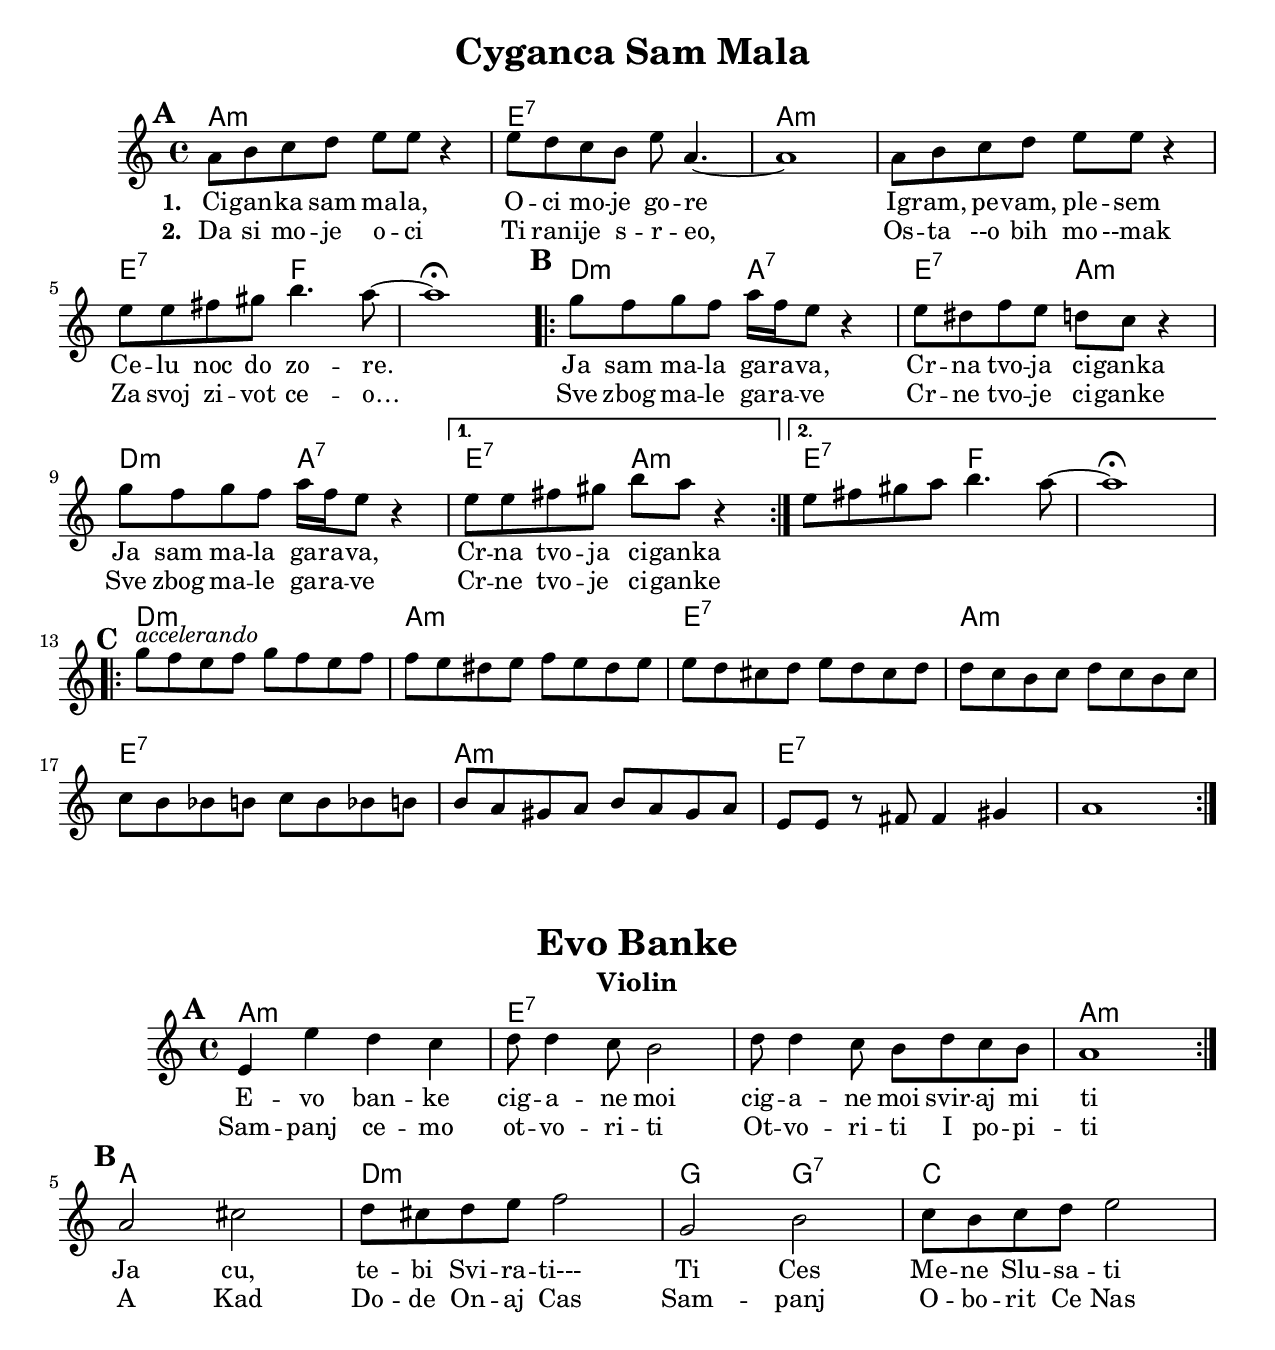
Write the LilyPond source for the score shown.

\version "2.18.0"
\include "english.ly"
\paper{
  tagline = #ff
  print-all-headers = ##t
  #(set-paper-size "letter")
}
date = #(strftime "%d-%m-%Y" (localtime (current-time)))


% \markup{ \italic{ \date }  }

%\markup{ Got something to say? }
\version "2.18.0"
\include "english.ly"
\paper{
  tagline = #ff
  print-all-headers = ##t
  #(set-paper-size "letter")
}
date = #(strftime "%d-%m-%Y" (localtime (current-time)))

%\markup{ \italic{ \date }  }

%\markup{ Got something to say? }

global = {
  \clef treble
  \key c\major
  \time 4/4
  \set Score.markFormatter = #format-mark-box-alphabet
}

%#################################### Melody ########################
%melody =  \transpose c d \relative c' {  %transpose for clarinet
melody = \relative c'' {
  \global
  %\partial 16*3 a16 d f   %lead in notes


  \mark \default
  a8 b c d e e r4
  %e8 d c b c a4.~
  e8 d c b e a,4.~
  a1
  a8 b c d e8 e r4 |
  e8 e fs gs b4. a8~
  a1\fermata

  %\key c\major
  \repeat volta 2{
    \mark \default
    %\repeat unfold 3{
    g8 f g f a16 f e8 r4
    e8 ds f e d c r4|

    g'8 f g f a16 f e8 r4
  }
  \alternative{
    {e8 e fs gs b a  r4}
    {
      e8 fs gs a  b4. a8~|
      a1\fermata
    }
  }

  %\bar"||"|
  \break
  \repeat volta 2{
    \mark \default
    g8 ^\markup {\italic {accelerando}} f e f g f e f
    f e ds e f e ds e
    e d cs d e d cs d
    d c b c d c b c

    c b bf b c b bf b
    b8 a gs a b a gs a|

    e8 e r8  fs8 fs4 gs4  |
    a1

  }

}
%################################# Lyrics #####################
\addlyrics{
  \set stanza = #"1. "

  Ci -- gan -- ka sam ma -- la,
  O -- ci mo -- je go -- re
  Ig -- ram, pe -- vam, ple -- sem
  Ce -- lu noc do zo -- re.

  Ja sam ma -- la﻿ ga -- ra -- va,
  Cr -- na tvo -- ja ci -- ganka
  Ja sam ma -- la﻿ ga -- ra -- va,
  Cr -- na tvo -- ja ci -- ganka
}
\addlyrics {
  \set stanza = #"2. "
  Da si mo -- je o -- ci
  Ti ran -- ije s -- r -- eo,
  Os -- ta --o bih mo --mak
  Za svoj zi -- vot ce -- o…

  Sve zbog ma -- le ga -- ra -- ve
  Cr -- ne tvo -- je ci -- ganke
  Sve zbog ma -- le ga -- ra -- ve
  Cr -- ne tvo -- je ci -- ganke
}
%{\addlyrics {
  \set stanza = #"3. "
  Kad ti o -- ci gle -- dam,
  Za -- bo -- ra -- vi tu -- gu
  Sr -- ce ho -- ce jed -- no,
  Ra -- zum tra -- zi dru -- go

  Sve zbog ma -- le ga -- ra -- ve
  Crne tvo -- je ci -- gan -- ke
   Sve zbog ma -- le ga -- ra -- ve
  Crne tvo -- je ci -- gan -- ke
%}


%################################# Chords #######################
harmonies = \chordmode {
  a1:m
  e1:7
  a1*2:m
  e2:7
  f2*3 % Dushka has the F only on last note of measure
  %
  d2:m a2:7
  e2:7 a2:m
  %d2:m a2:7
  %e2:7 a2:m
  d2:m a2:7
  e2:7 a2:m

  e2:7 f2~
  f1
%%%%%%%%
  d1:m
  a1:m
  e1:7
  a1:m
  e1:7
  a1:m
  e1:7

}

\score {
  <<
    \new ChordNames {
      \set chordChanges = ##t
      \harmonies
    }
    \new Staff   \melody
  >>
  \header{
    title= "Cyganca Sam Mala "
    subtitle=""
    composer= ""
    instrument =""
    arranger= ""
  }
  \layout{indent = 1.0\cm}
  \midi {
    \tempo 4 = 120

    % \midi { }
  }
}
%{
% more verses:
\markup{}
\markup {
  \fill-line {
    \hspace #0.1 % distance from left margin
    \column {
      \line { "1."
	\column {
	  ""
	}
      }
      \hspace #0.2 % vertical distance between verses
      \line { "2."
	\column {
	 ""
	}
      }
    }
    \hspace #0.1  % horiz. distance between columns
    \column {
      \line { "3."
	\column {
	  ""
	}
      }
      \hspace #0.2 % distance between verses
      \line { "4."
	\column {
	 ""
	}
      }
    }
    \hspace #0.1 % distance to right margin
  }
}

%}

%{
Ciganka sam mala,
Oci moje gore
Igram, pevam, plesem
Celu noc do zore.

Ja sam mala﻿ garava,
Crna tvoja ciganka x4

Da si moje oci
Ti ranije sreo,
Ostao bih momak
Za svoj zivot ceo…

Sve zbog male garave
Crne tvoje ciganke x4

Kad ti oci gledam,
Zaboravi tugu
Srce hoce jedno,
Razum trazi drugo

Sve zbog male garave
Crne tvoje ciganke x4

Evo banke cigane moj
Cigane moj, sviraj mi ti x2

Ja cu tebi pevati
Ti ces meni svirati

Evo banke cigane moj
Cigane moj, sviraj mi ti

Sampanj ce mo otvoriti
Otvoriti i popiti (x2)

A kad dodje onaj cas,
Sampanj obori ce nas

Evo banke cigane﻿ moj
Cigane moj, sviraj mi ti

Am a little gipsy girl (Translation)
Am a little gipsy girl
My eyes are burning
I play, sing and dance
All the night ’till dawn

I’m you little swarthy(?)
Dark-haired gipsy girl x4

Had you earlier met my eyes
You’d be a boy
For your entire life…
All because of your little swarthy
Dark-haired gipsy girl x4

When I look into your eyes
I forget﻿ all sorrow
The hart wants one thing
The mind yearns for another.

All because of your little swarthy
Dark-haired gipsy girl x4

%}


global = {
  \clef treble
  \key g \minor
  \time 4/4
  \set Score.markFormatter = #format-mark-box-alphabet
}

%#################################### Melody ########################
melody = \relative c' {
  \global
  %\partial 16*3 a16 d f   %lead in notes

  \repeat volta 2{
   \mark \default
   d4 d' c bf
   c8 c4 bf8 a2
   c8 c4 bf8 a[ c bf a]
   g1
  }
  %{
  \alternative {
    {
      \afterGrace g1{g'16 [d ef c] d [bf c a] g[d e fs] g[a bf c] }
    }


      {g'16 [d ef c] d [bf c a] g[d e fs] g [a g fs] }

  }
  %}

  \break

 \mark \default
  g2 b
  %c8 [bf c d] ef16[  \footnote #'(-1 . 3) "Decoration"f ef d] a[bf f ef]
  c8[b c d] ef2
  f,2 a
  bf8[a bf c] d2
  %bf8[a bf c] d16[ef d c] bf[a g fs]


  %{
  \alternative {
    {
      \afterGrace g1 \coda ^\markup{D.C. al Coda}{g'16 [d ef c] d [bf c a] g[d e fs] g[a bf c] }

    }

    {g'16 [d ef c] d [bf c a] g[d e fs] g [a g fs] }
  }

  %}


   \break
   %g2 ^\markup{Coda}( \coda g8) r r4|
   %e4-.-> d-.-> g2->


}

%################################# Lyrics #####################

\addlyrics {
  E -- vo ban -- ke
  cig -- a -- ne moi
  cig -- a -- ne moi
  svir  -- aj mi ti
  %\repeat unfold 16 \skip2
  Ja cu, te -- bi Svi -- ra -- ti---
  %\repeat unfold 7 \skip2
  Ti Ces Me -- ne Slu -- sa -- ti
  %\repeat unfold 7 \skip2
  % E -- vo ban -- ke
  %cig -- a -- ne moi
 % cig -- a -- ne moi
  %svir  -- aj mi ti
}
\addlyrics{
  %\repeat unfold 16 \skip2
  Sam -- panj ce -- mo ot -- vo -- ri -- ti
  %\repeat unfold 7 \skip2
Ot -- vo -- ri -- ti I po -- pi -- ti
}

\addlyrics{
  \repeat unfold 16 \skip2
  A Kad Do -- de On -- aj Cas
  %\repeat unfold 7 \skip2
  Sam -- panj O -- bo -- rit Ce Nas
}
%{
Sampanj cemo otvoriti
Otvoriti I popiti

A Kad Dode Onaj Cas
Sampanj Oborit Ce Nas
%}
%################################# Chords #######################
harmonies = \chordmode {
    g1:m
    d1*2:7
    %c2:m d2:7
    g1:m
    %b
    g1 %g2:7
    c1:m
    f2 f2:7
    bf4*4 %d2:7


    %c
    %{
    g1:m
    d1:7
    c2:m d2:7 g1:m
    %d
    g2 g2:7 c1:m
    f2 f2:7
    bf4*3 d4:7
    g1:m
    d1:7
    c2:m d2:7
    g1:m
    %}
    %coda
    %g1:m
    %c4:m d4:7 g2:m

}

\score {
  <<
    \new ChordNames {
      \set chordChanges = ##f
      \transpose g a \harmonies
    }
    \new Voice = "one" { \autoBeamOff \transpose g a \melody }
  >>
  \header{
    title= "Evo Banke"
    subtitle=""
    composer= ""
    instrument = "Violin"
    arranger= ""
  }
  \layout{ }
  \midi {
    \tempo 4 = 120

    % \midi { }
  }
}
%{
% more verses:
\markup{}
\markup {
  \fill-line {
    \hspace #0.1 % distance from left margin
    \column {
      \line { "1."
	\column {
	  ""
	}
      }
      \hspace #0.2 % vertical distance between verses
      \line { "2."
	\column {
	 ""
	}
      }
    }
    \hspace #0.1  % horiz. distance between columns
    \column {
      \line { "3."
	\column {
	  ""
	}
      }
      \hspace #0.2 % distance between verses
      \line { "4."
	\column {
	 ""
	}

%}

